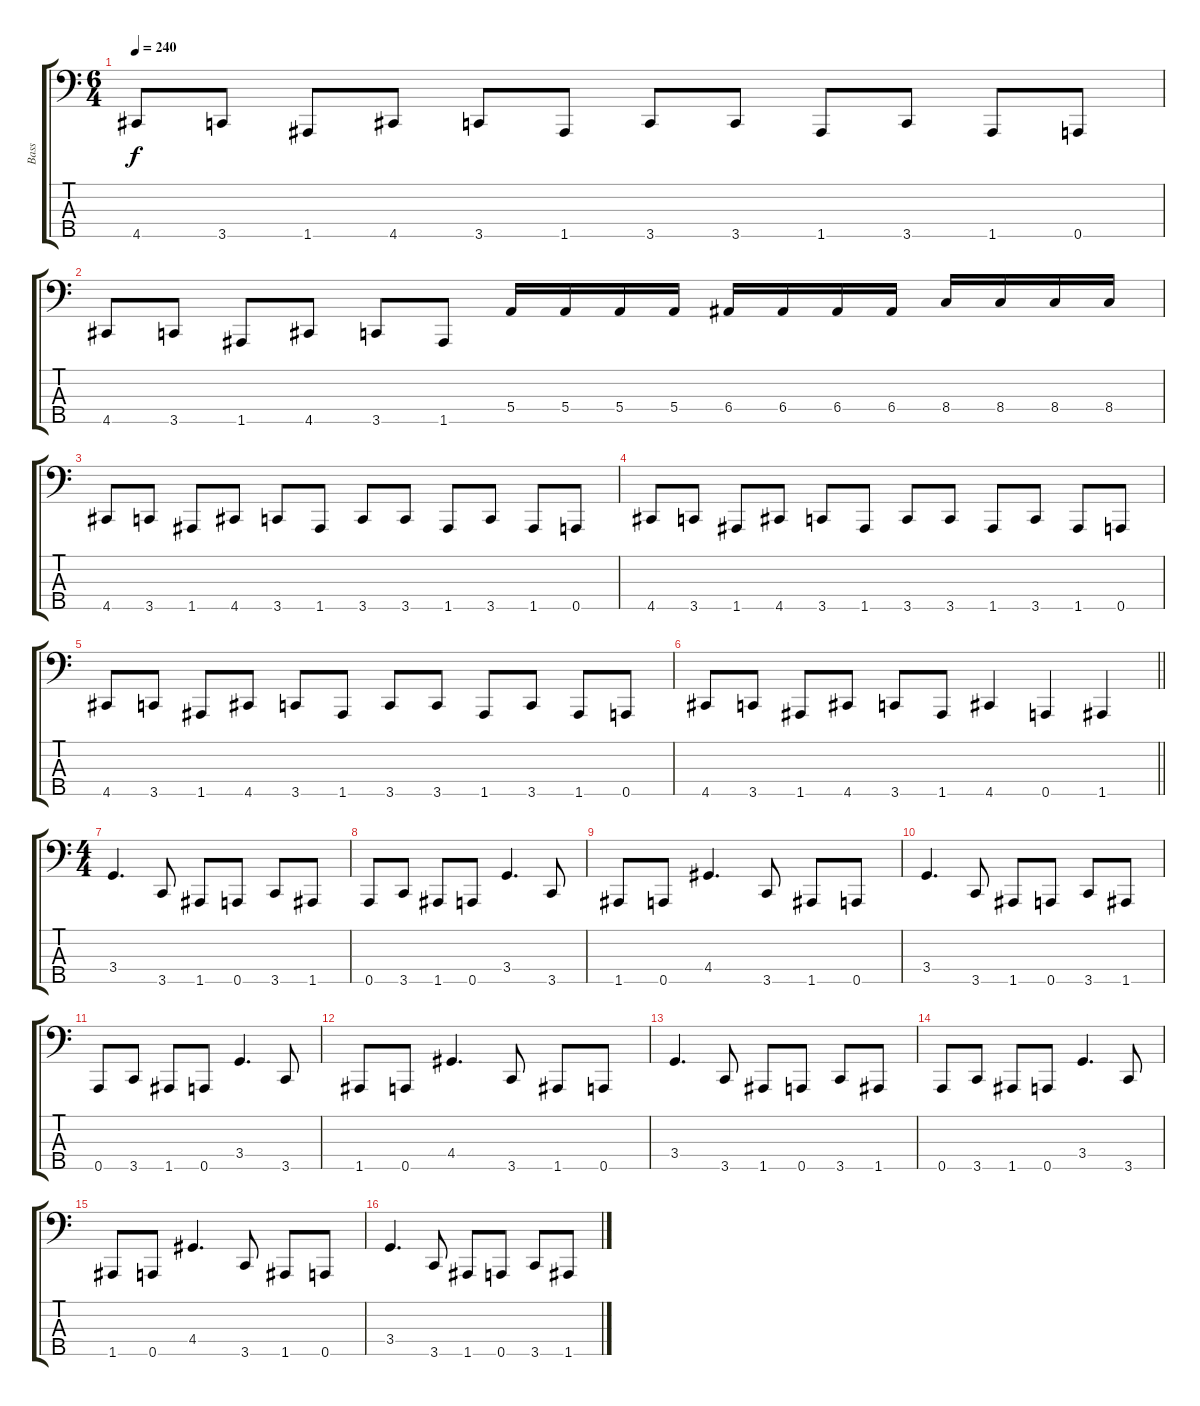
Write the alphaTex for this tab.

\track ("Bass" "Bass") {instrument electricbassfinger}
\staff {score tabs}
\tuning (G2 D2 A1 E1 A0) {hide}
\ts (6 4)
\tempo 240
\clef f4
\ks c
4.5.8{dy f} 3.5.8 1.5.8 4.5.8 3.5.8 1.5.8 3.5.8 3.5.8 1.5.8 3.5.8 1.5.8 0.5.8 |
4.5.8 3.5.8 1.5.8 4.5.8 3.5.8 1.5.8 5.4.16 5.4.16 5.4.16 5.4.16 6.4.16 6.4.16 6.4.16 6.4.16 8.4.16 8.4.16 8.4.16 8.4.16 |
4.5.8 3.5.8 1.5.8 4.5.8 3.5.8 1.5.8 3.5.8 3.5.8 1.5.8 3.5.8 1.5.8 0.5.8 |
4.5.8 3.5.8 1.5.8 4.5.8 3.5.8 1.5.8 3.5.8 3.5.8 1.5.8 3.5.8 1.5.8 0.5.8 |
4.5.8 3.5.8 1.5.8 4.5.8 3.5.8 1.5.8 3.5.8 3.5.8 1.5.8 3.5.8 1.5.8 0.5.8 |
\barLineRight lightlight
4.5.8 3.5.8 1.5.8 4.5.8 3.5.8 1.5.8 4.5.4 0.5.4 1.5.4 |
\ts (4 4)
\section ("" "")
3.4.4{d} 3.5.8 1.5.8 0.5.8 3.5.8 1.5.8 |
0.5.8 3.5.8 1.5.8 0.5.8 3.4.4{d} 3.5.8 |
1.5.8 0.5.8 4.4.4{d} 3.5.8 1.5.8 0.5.8 |
3.4.4{d} 3.5.8 1.5.8 0.5.8 3.5.8 1.5.8 |
0.5.8 3.5.8 1.5.8 0.5.8 3.4.4{d} 3.5.8 |
1.5.8 0.5.8 4.4.4{d} 3.5.8 1.5.8 0.5.8 |
3.4.4{d} 3.5.8 1.5.8 0.5.8 3.5.8 1.5.8 |
0.5.8 3.5.8 1.5.8 0.5.8 3.4.4{d} 3.5.8 |
1.5.8 0.5.8 4.4.4{d} 3.5.8 1.5.8 0.5.8 |
3.4.4{d} 3.5.8 1.5.8 0.5.8 3.5.8 1.5.8
